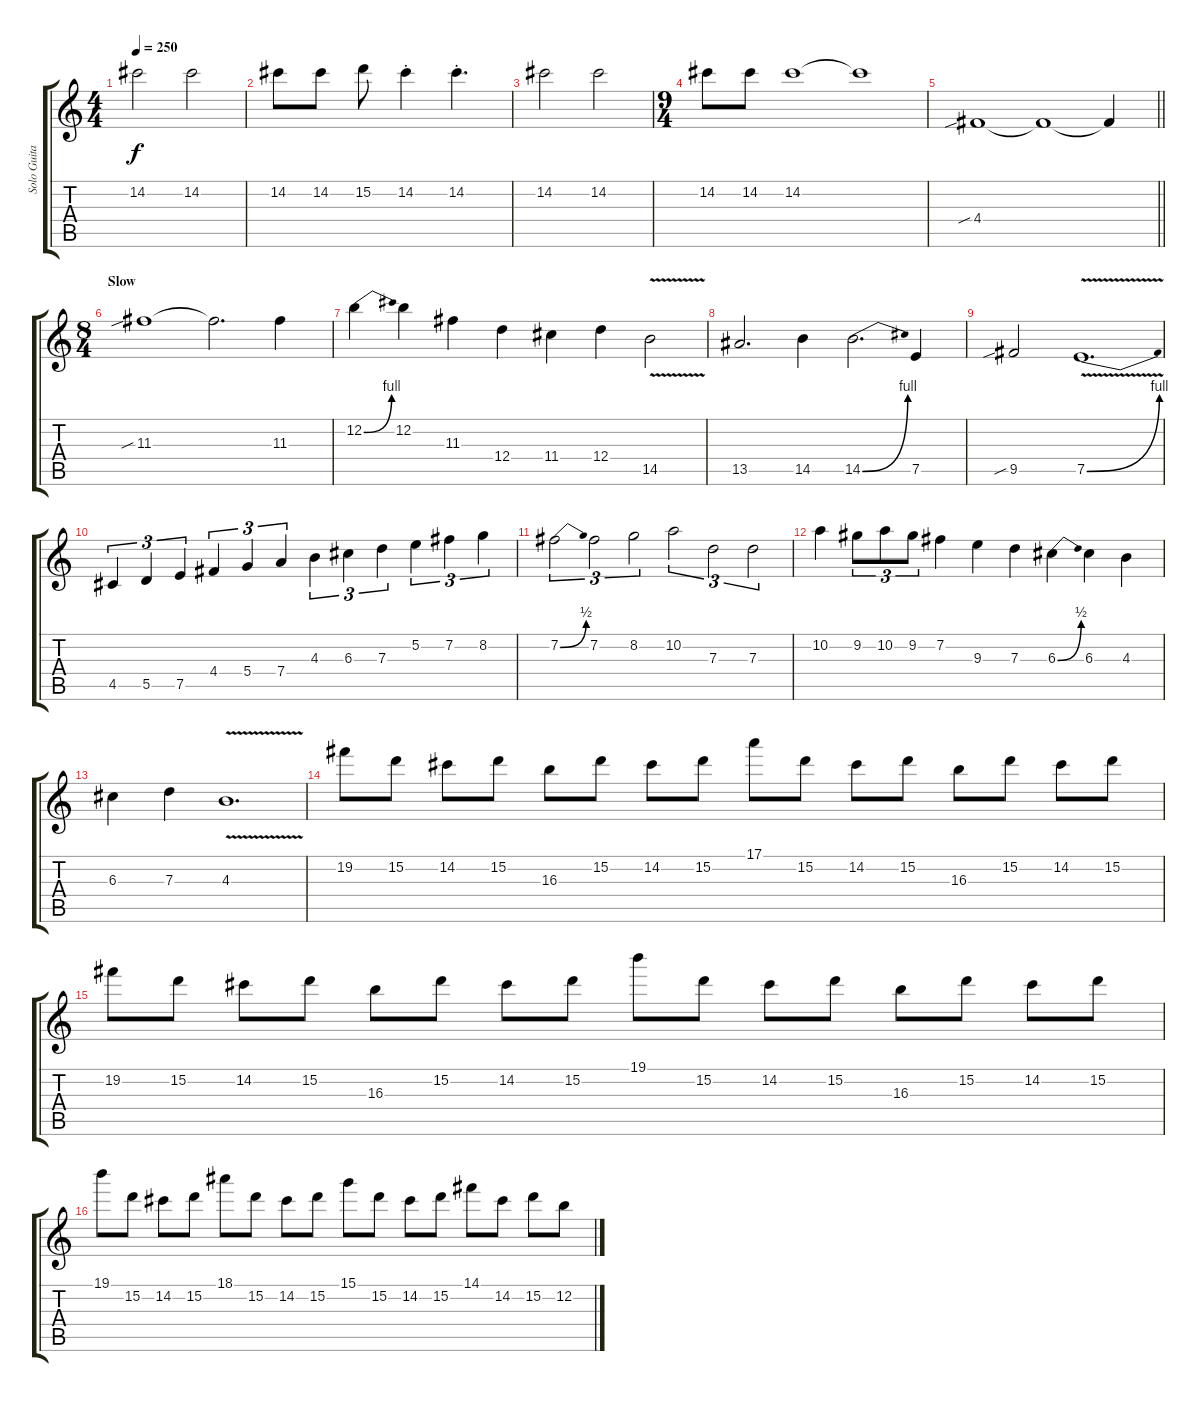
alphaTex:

\track ("Solo Guitar" "Solo Guita") {instrument overdrivenguitar}
\staff {score tabs}
\tuning (E4 B3 G3 D3 A2 E2) {hide}
\ts (4 4)
\tempo 250
\clef g2
\ks c
14.2.2{dy f} 14.2.2 |
14.2.8 14.2.8 15.2.8 14.2{st}.4 14.2{st}.4{d} |
14.2.2 14.2.2 |
\ts (9 4)
14.2.8 14.2.8 14.2.1 14.2{t}.1 |
\barLineRight lightlight
4.4{sib}.1 4.4{t}.1 4.4{t}.4 |
\ts (8 4)
\section ("" "Slow")
11.3{sib}.1 11.3{t}.2{d} 11.3.4 |
12.2{be (bend 0 0 60 4)}.4 12.2.4 11.3.4 12.4.4 11.4.4 12.4.4 14.5{v}.2 |
13.5.2{d} 14.5.4 14.5{be (bend 0 0 60 4)}.2{d} 7.5.4 |
9.5{sib}.2 7.5{be (bend 0 0 60 4) v}.1{d} |
4.5.4{tu (3 2)} 5.5.4{tu (3 2)} 7.5.4{tu (3 2)} 4.4.4{tu (3 2)} 5.4.4{tu (3 2)} 7.4.4{tu (3 2)} 4.3.4{tu (3 2)} 6.3.4{tu (3 2)} 7.3.4{tu (3 2)} 5.2.4{tu (3 2)} 7.2.4{tu (3 2)} 8.2.4{tu (3 2)} |
7.2{be (bend 0 0 60 2)}.2{tu (3 2)} 7.2.2{tu (3 2)} 8.2.2{tu (3 2)} 10.2.2{tu (3 2)} 7.3.2{tu (3 2)} 7.3.2{tu (3 2)} |
10.2.4 9.2.8{tu (3 2)} 10.2.8{tu (3 2)} 9.2.8{tu (3 2)} 7.2.4 9.3.4 7.3.4 6.3{be (bend 0 0 60 2)}.4 6.3.4 4.3.4 |
6.3.4 7.3.4 4.3{v}.1{d} |
19.2.8 15.2.8 14.2.8 15.2.8 16.3.8 15.2.8 14.2.8 15.2.8 17.1.8 15.2.8 14.2.8 15.2.8 16.3.8 15.2.8 14.2.8 15.2.8 |
19.2.8 15.2.8 14.2.8 15.2.8 16.3.8 15.2.8 14.2.8 15.2.8 19.1.8 15.2.8 14.2.8 15.2.8 16.3.8 15.2.8 14.2.8 15.2.8 |
19.1.8 15.2.8 14.2.8 15.2.8 18.1.8 15.2.8 14.2.8 15.2.8 15.1.8 15.2.8 14.2.8 15.2.8 14.1.8 14.2.8 15.2.8 12.2.8
